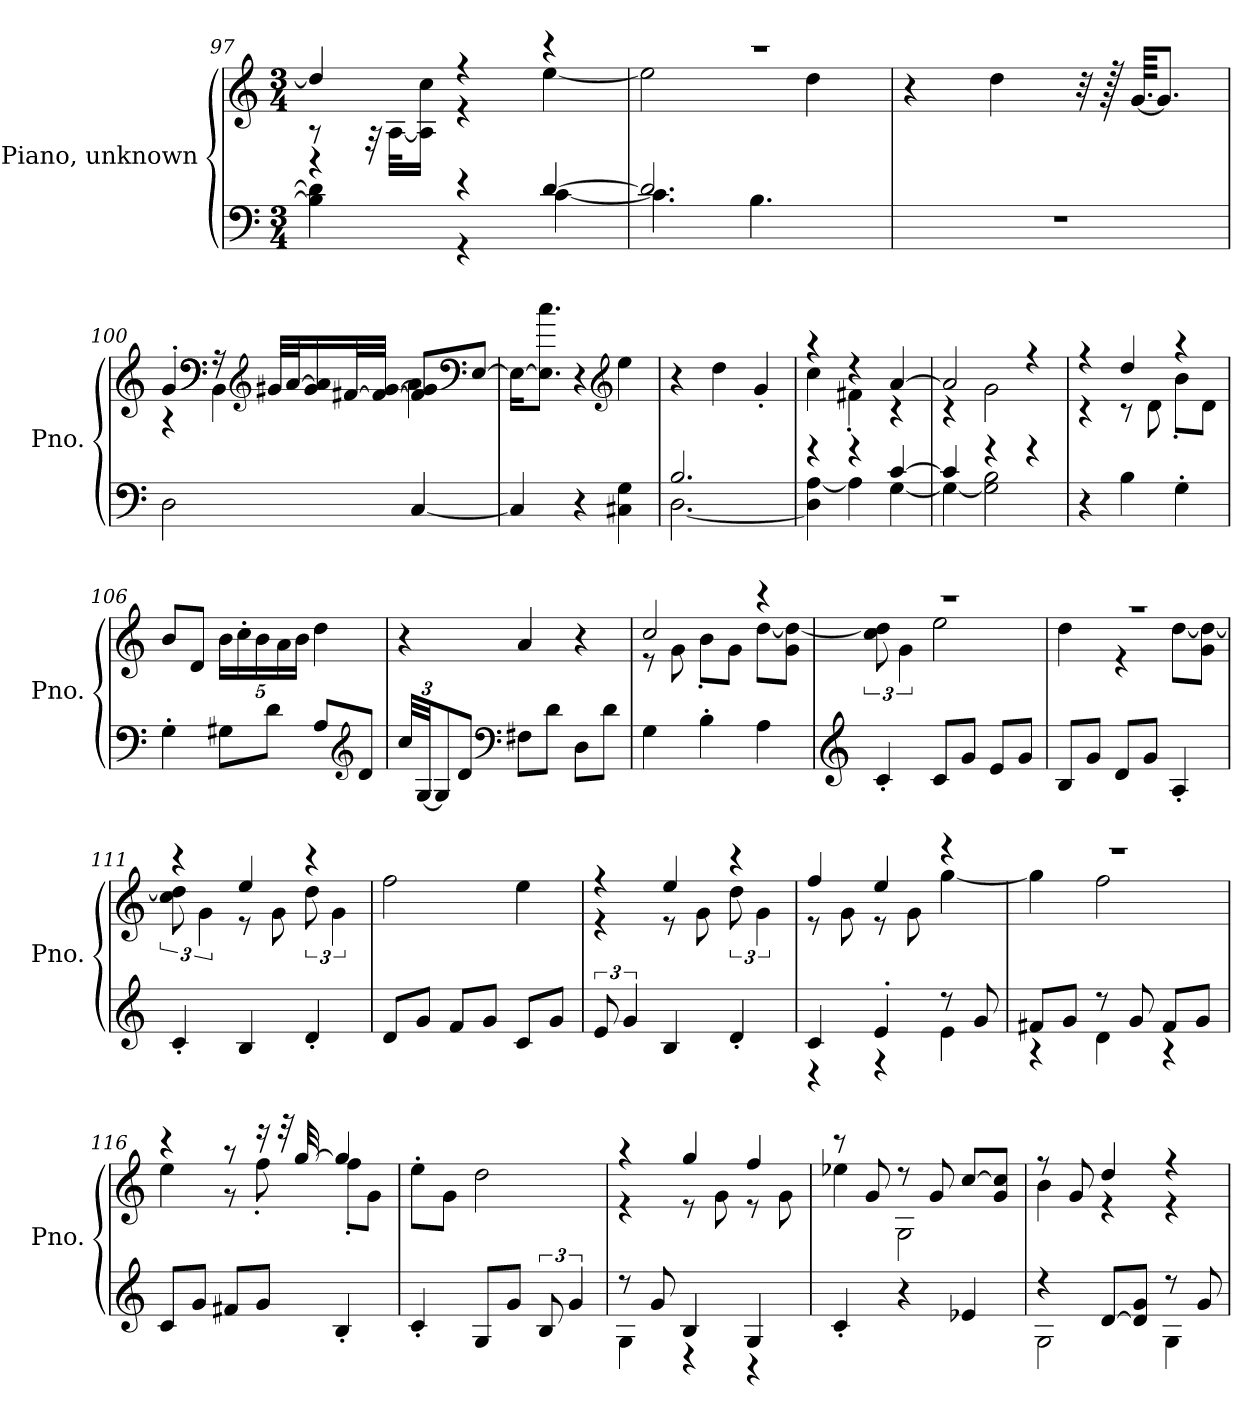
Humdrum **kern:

**kern	**kern
*part1	*part1
*staff2	*staff1
*I"Piano, unknown	*
*I'Pno.	*
*clefF4	*clefG2
*k[]	*k[]
*M3/4	*M3/4
=97	=97
*^	*^
4r	4B\] 4d\]	4dd/]	8r
.	.	.	32r
.	.	.	[32A\KLL
.	.	.	16A\] 16cc\JJ
4r	4r	4r	4r
[4d/	[4c\	4r	[4ee\
!!LO:LB:g=z	!!
=98	=98	=98	=98
2.d/]	4.c\]	2.r	2ee\]
.	4.B\	.	.
.	.	.	4dd\
*v	*v	*	*
*	*v	*v
=99	=99
2.r	4r
.	4dd\
.	32r
.	128r
.	[64.g/KKKL
.	8.g/J]
=100	=100
*	*^
2D\	4g'/	4r
*	*clefF4	*
.	16r	4BB\
*	*clefG2	*
.	32g#X/LLL	.
.	[32a/J	.
.	16g#/ 16a/]	.
.	[32f#X/L	.
.	32f#/_ [32g#/JJJ	.
[4C/	8f#/] 8g#/]L	4a\
*	*clefF4	*
.	[8E/J	.
*	*v	*v
=101	=101
4C/]	16E\KL_
.	8.E\] 8.cc\J
4r	4r
*	*clefG2
4C#X\ 4G\	4ee\
=102	=102
*^	*
2.B/	[2.D\	4r
.	.	4dd\
.	.	4g'/
!!LO:LB:g=z
=103	=103	=103
*	*	*^
4r	4D\] [4A\	4r	4cc\
4r	4A\]	4r	4f#X'\
[4c/	[4G\	[4a/	4r
=104	=104	=104	=104
4c/]	4G\_	2a/]	4r
4r	2G\] 2B\	.	2g\
4r	.	4r	.
*v	*v	*	*
=105	=105	=105
4r	4r	4r
4B\	4dd/	8r
.	.	8d\
4G'\	4r	8b'\L
.	.	8d\J
*	*v	*v
=106	=106
4G'\	8b/L
.	8d/J
*	*Xbrackettup
8G#X\L	20b\LL
.	20cc'\
.	20b\
8d\J	.
.	20a\
.	20b\JJ
8A/L	4dd\
*clefG2	*
8d/J	.
=107	=107
*Xbrackettup	*
48cc/LLL	4r
[48G/JJ	.
12G/]	.
8d/J	.
*clefF4	*
8F#X\L	4a/
8d\J	.
8D\L	4r
8d\J	.
=108	=108
*	*^
4G\	2cc/	8r
.	.	8g\
4B'\	.	8b'\L
.	.	8g\J
4A\	4r	[8dd\L
.	.	8g\ 8dd\_J
!!LO:LB:g=z	!!
=109	=109	=109
*clefG2	*	*
*	*	*brackettup
4c'/	2.r	12cc\ 12dd\]
.	.	6g\
8c/L	.	2ee\
8g/J	.	.
8e/L	.	.
8g/J	.	.
=110	=110	=110
8B/L	2.r	4dd\
8g/J	.	.
8d/L	.	4r
8g/J	.	.
4A'/	.	[8dd\L
.	.	8g\ 8dd\_J
=111	=111	=111
4c'/	4r	12cc\ 12dd\]
.	.	6g\
4B/	4ee/	8r
.	.	8g\
4d'/	4r	12dd\
.	.	6g\
*	*v	*v
=112	=112
8d/L	2ff\
8g/J	.
8f/L	.
8g/J	.
8c/L	4ee\
8g/J	.
=113	=113
*brackettup	*
*	*^
12e/	4r	4r
6g/	.	.
4B/	4ee/	8r
.	.	8g\
4d'/	4r	12dd\
.	.	6g\
=114	=114	=114
*^	*	*
4c/	4r	4ff/	8r
.	.	.	8g\
4e'/	4r	4ee/	8r
.	.	.	8g\
8r	4e\	4r	[4gg\
8g/	.	.	.
!!LO:LB:g=z	!!
=115	=115	=115	=115
8f#X/L	4r	2.r	4gg\]
8g/J	.	.	.
8r	4d\	.	2ff\
8g/	.	.	.
8f#/L	4r	.	.
8g/J	.	.	.
*v	*v	*	*
=116	=116	=116
8c/L	4r	4ee\
8g/J	.	.
8f#X/L	8r	8r
8g/J	16r	8ff'\
.	32r	.
.	[32gg/	.
4B'/	4gg/]	8ff'\L
.	.	8g\J
*	*v	*v
=117	=117
4c'/	8ee'\L
.	8g\J
8G/L	2dd\
8g/J	.
12B/	.
6g/	.
=118	=118
*^	*^
8r	4G\	4r	4r
8g/	.	.	.
4B/	4r	4gg/	8r
.	.	.	8g\
4G/	4r	4ff/	8r
.	.	.	8g\
*v	*v	*	*
=119	=119	=119
4c'/	8r	4ee-X\
.	8g/	.
4r	8r	2G\
.	8g/	.
4e-X/	[8cc/L	.
.	8g/ 8cc/]J	.
!!LO:PB:g=z	!!
=120	=120	=120
*^	*	*
4r	2G\	8r	4b\
.	.	8g/	.
[8d/L	.	4dd/	4r
8d/] 8g/J	.	.	.
8r	4G\	4r	4r
8g/	.	.	.
*v	*v	*	*
*	*v	*v
=	=
*-	*-
